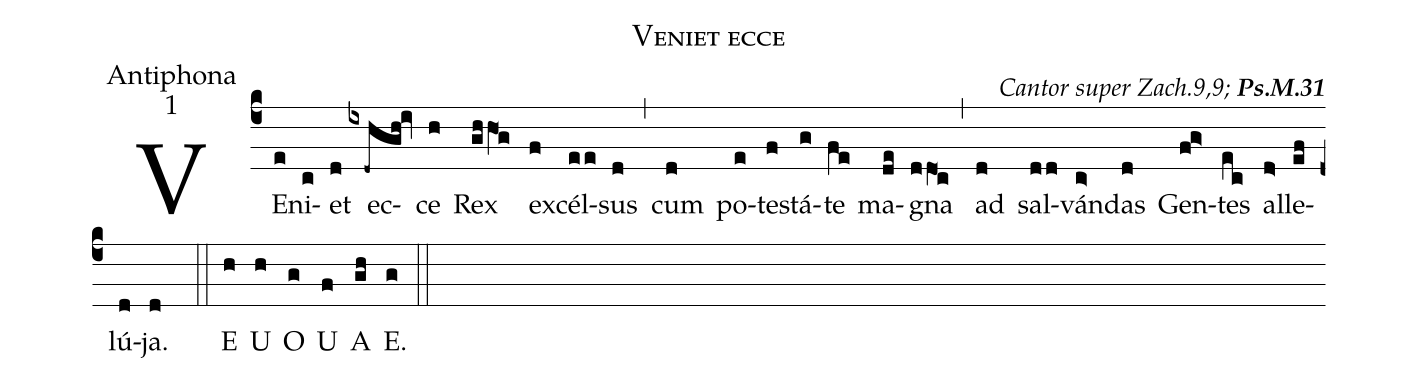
name:Veniet ecce;
office-part:Antiphona;
mode:1;
commentary:{\itshape\mdseries Cantor super Zach.9,9;\/} {\bfseries Ps.M.31};
%%
(c4)VE(e)ni(c)et(d) {}ec(ix-dhgh!iv)ce(h) R{e}x(ghhO1g) ex(f)cél(ee)sus(d) (,) cum(d) po(e)te(f)stá(g)te(fe) ma(de){g}na(ddO1c) (,) ad(d) sal(dd)ván(c>)das(d) Gen(f!g>)tes(ec) al(d>)le(ef)lú(d)ja.(d/ ) (::) E(h) U(h) O(g) U(f) A(gh) E.(g) (::)
